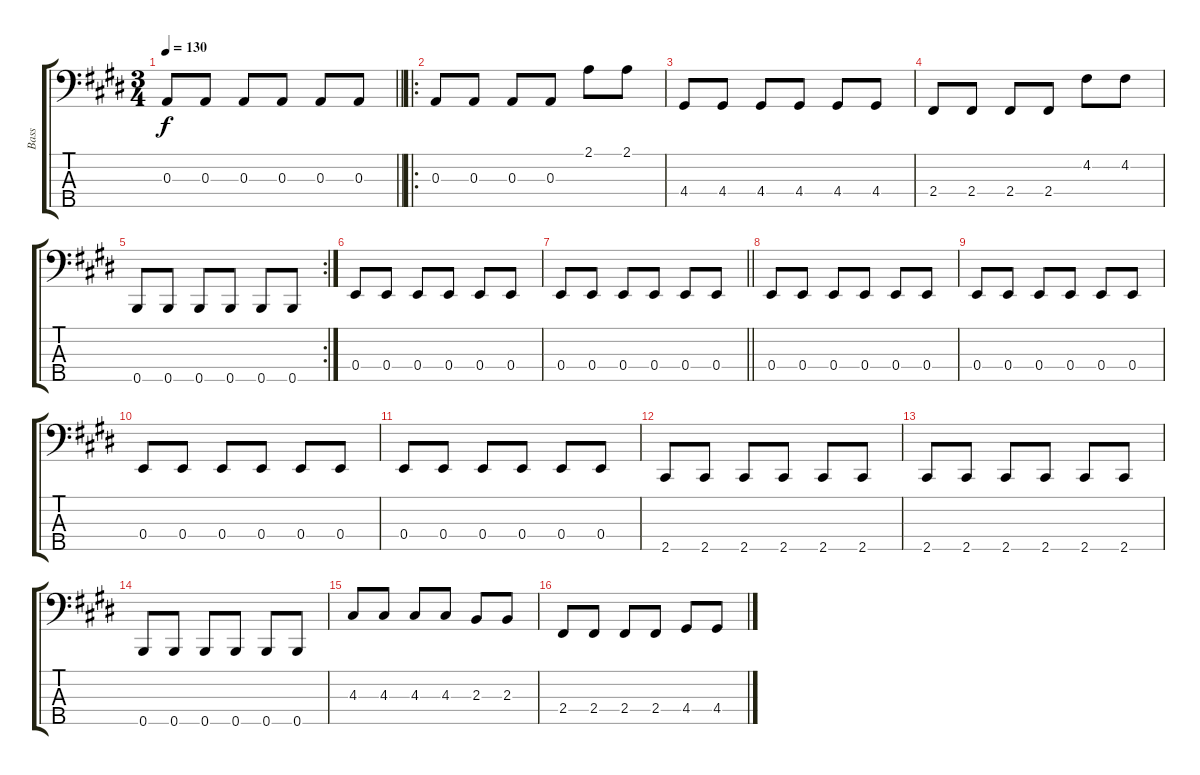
\track ("Bass" "Bass") {instrument electricbassfinger}
\staff {score tabs}
\tuning (G2 D2 A1 E1 B0) {hide}
\ts (3 4)
\tempo 130
\clef f4
\barLineRight lightlight
\ks e
0.3.8{dy f} 0.3.8 0.3.8 0.3.8 0.3.8 0.3.8 |
\ro
0.3.8 0.3.8 0.3.8 0.3.8 2.1.8 2.1.8 |
4.4.8 4.4.8 4.4.8 4.4.8 4.4.8 4.4.8 |
2.4.8 2.4.8 2.4.8 2.4.8 4.2.8 4.2.8 |
\rc 2
0.5.8 0.5.8 0.5.8 0.5.8 0.5.8 0.5.8 |
0.4.8 0.4.8 0.4.8 0.4.8 0.4.8 0.4.8 |
\barLineRight lightlight
0.4.8 0.4.8 0.4.8 0.4.8 0.4.8 0.4.8 |
0.4.8 0.4.8 0.4.8 0.4.8 0.4.8 0.4.8 |
0.4.8 0.4.8 0.4.8 0.4.8 0.4.8 0.4.8 |
0.4.8 0.4.8 0.4.8 0.4.8 0.4.8 0.4.8 |
0.4.8 0.4.8 0.4.8 0.4.8 0.4.8 0.4.8 |
2.5.8 2.5.8 2.5.8 2.5.8 2.5.8 2.5.8 |
2.5.8 2.5.8 2.5.8 2.5.8 2.5.8 2.5.8 |
0.5.8 0.5.8 0.5.8 0.5.8 0.5.8 0.5.8 |
4.3.8 4.3.8 4.3.8 4.3.8 2.3.8 2.3.8 |
2.4.8 2.4.8 2.4.8 2.4.8 4.4.8 4.4.8
